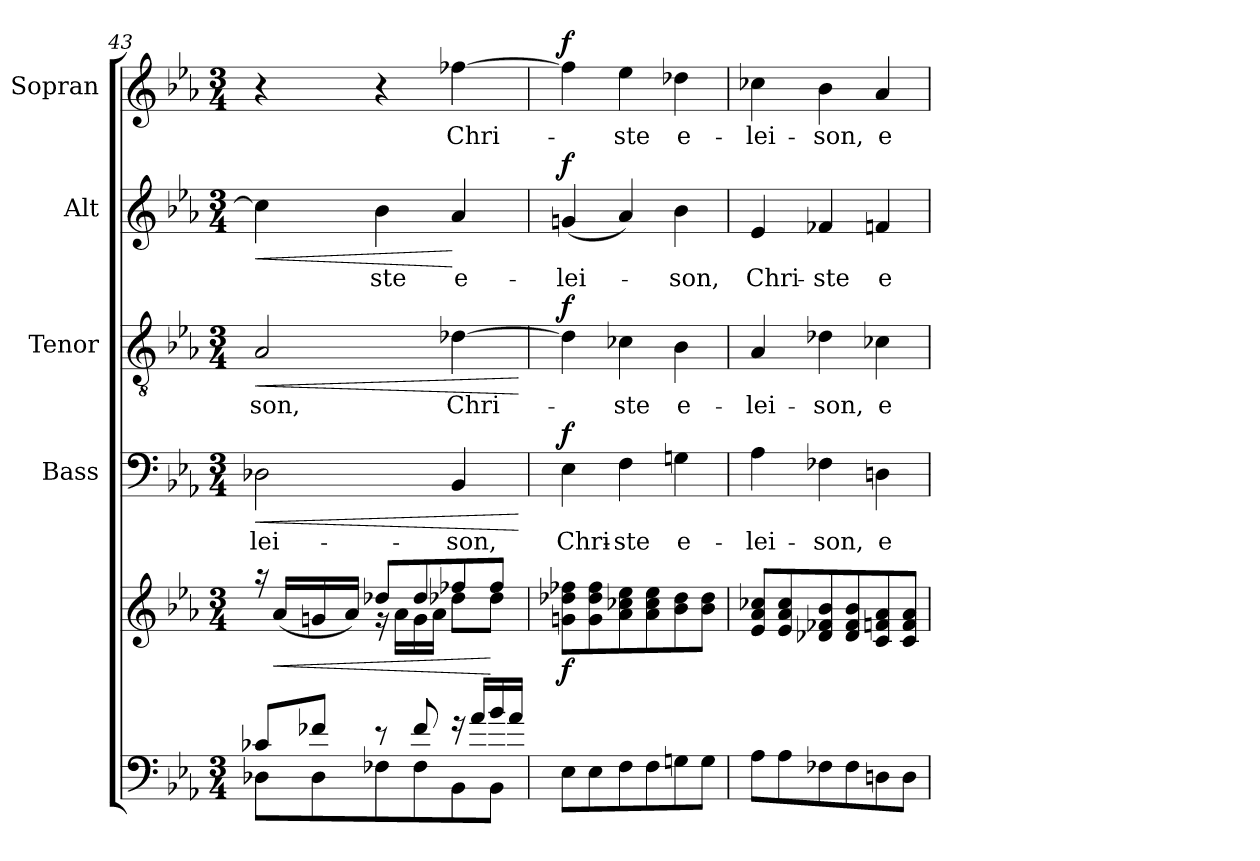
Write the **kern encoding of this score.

**kern	**kern	**dynam	**kern	**text	**dynam	**kern	**text	**dynam	**kern	**text	**dynam	**kern	**text	**dynam
*part5	*part5	*part5	*part4	*part4	*part4	*part3	*part3	*part3	*part2	*part2	*part2	*part1	*part1	*part1
*staff6	*staff5	*staff5/6	*staff4	*staff4	*staff4	*staff3	*staff3	*staff3	*staff2	*staff2	*staff2	*staff1	*staff1	*staff1
*	*	*	*I"Bass	*	*	*I"Tenor	*	*	*I"Alt	*	*	*I"Sopran	*	*
*	*	*	*I'B.	*	*	*I'T.	*	*	*I'A.	*	*	*I'S.	*	*
*clefF4	*clefG2	*	*clefF4	*	*	*clefGv2	*	*	*clefG2	*	*	*clefG2	*	*
*k[b-e-a-]	*k[b-e-a-]	*	*k[b-e-a-]	*	*	*k[b-e-a-]	*	*	*k[b-e-a-]	*	*	*k[b-e-a-]	*	*
*E-:	*E-:	*	*E-:	*	*	*E-:	*	*	*E-:	*	*	*E-:	*	*
*M3/4	*M3/4	*	*M3/4	*	*	*M3/4	*	*	*M3/4	*	*	*M3/4	*	*
=43	=43	=43	=43	=43	=43	=43	=43	=43	=43	=43	=43	=43	=43	=43
*^	*^	*	*	*	*	*	*	*	*	*	*	*	*	*
!	!	!	!	!	!	!LO:LY:b	!LO:HP:b	!	!LO:LY:b	!LO:HP:b	!	!	!LO:HP:b	!	!	!
8c-X/L	8D-X\L	16rgg	8ryy	.	2D-X\	-lei-	<	2A-/	-son,	<	4cc-\]	.	<	4r	.	.
!	!	!	!	!LO:HP:b	!	!	!	!	!	!	!	!	!	!	!	!
.	.	(>16a-/LL	.	<	.	.	.	.	.	.	.	.	.	.	.	.
8f-X/J	8D-\	16gn/	8f-X\yy	.	.	.	.	.	.	.	.	.	.	.	.	.
.	.	16a-/JJ)	.	.	.	.	.	.	.	.	.	.	.	.	.	.
!	!	!	!	!	!	!	!	!	!	!	!	!LO:LY:b	!	!	!	!
8re	8F-X\	8dd-X/L	16rf	.	.	.	.	.	.	.	4b-\	-ste	.	4r	.	.
.	.	.	16a-\LL	.	.	.	.	.	.	.	.	.	.	.	.	.
8f-/	8F-\	8dd-/	16g\	.	.	.	.	.	.	.	.	.	.	.	.	.
.	.	.	16a-\JJ	.	.	.	.	.	.	.	.	.	.	.	.	.
!	!	!	!	!	!	!LO:LY:b	!	!	!LO:LY:b	!	!	!LO:LY:b	!	!	!LO:LY:b	!
16rg	8BB-\	8ff-X/	8dd-X\L	.	4BB-/	-son,	.	[4d-X\	Chri-	.	4a-/	e-	[	[4ff-X\	Chri-	.
16a-/LL	.	.	.	.	.	.	.	.	.	.	.	.	.	.	.	.
16b-/	8BB-\J	8ff-/J	8dd-\J	[	.	.	.	.	.	.	.	.	.	.	.	.
16a-/JJ	.	.	.	.	.	.	.	.	.	.	.	.	.	.	.	.
*v	*v	*	*	*	*	*	*	*	*	*	*	*	*	*	*	*
*	*v	*v	*	*	*	*	*	*	*	*	*	*	*	*	*
.	.	.	.	.	[	.	.	[	.	.	.	.	.	.
!!LO:PB:g=z
=44	=44	=44	=44	=44	=44	=44	=44	=44	=44	=44	=44	=44	=44	=44
!	!	!LO:DY:b	!	!LO:LY:b	!LO:DY:a	!	!	!LO:DY:a	!	!LO:LY:b	!LO:DY:a	!	!	!LO:DY:a
8E-\L	8gn\ 8dd-X\ 8ff-X\L	f	4E-\	Chri-	f	4d-\]	.	f	(<4gn/	-lei-	f	4ff-\]	.	f
8E-\	8g\ 8dd-\ 8ff-\	.	.	.	.	.	.	.	.	.	.	.	.	.
!	!	!	!	!LO:LY:b	!	!	!LO:LY:b	!	!	!	!	!	!LO:LY:b	!
8F\	8a-\ 8cc-X\ 8ee-\	.	4F\	-ste	.	4c-X\	-ste	.	4a-/)	.	.	4ee-\	-ste	.
8F\	8a-\ 8cc-\ 8ee-\	.	.	.	.	.	.	.	.	.	.	.	.	.
!	!	!	!	!LO:LY:b	!	!	!LO:LY:b	!	!	!LO:LY:b	!	!	!LO:LY:b	!
8Gn\	8b-\ 8dd-\	.	4Gn\	e-	.	4B-\	e-	.	4b-\	-son,	.	4dd-X\	e-	.
8G\J	8b-\ 8dd-\J	.	.	.	.	.	.	.	.	.	.	.	.	.
=45	=45	=45	=45	=45	=45	=45	=45	=45	=45	=45	=45	=45	=45	=45
!	!	!	!	!LO:LY:b	!	!	!LO:LY:b	!	!	!LO:LY:b	!	!	!LO:LY:b	!
8A-\L	8e-/ 8a-/ 8cc-X/L	.	4A-\	-lei-	.	4A-/	-lei-	.	4e-/	Chri-	.	4cc-X\	-lei-	.
8A-\	8e-/ 8a-/ 8cc-/	.	.	.	.	.	.	.	.	.	.	.	.	.
!	!	!	!	!LO:LY:b	!	!	!LO:LY:b	!	!	!LO:LY:b	!	!	!LO:LY:b	!
8F-X\	8d-X/ 8f-X/ 8b-/	.	4F-X\	-son,	.	4d-X\	-son,	.	4f-X/	-ste	.	4b-\	-son,	.
8F-\	8d-/ 8f-/ 8b-/	.	.	.	.	.	.	.	.	.	.	.	.	.
!	!	!	!	!LO:LY:b	!	!	!LO:LY:b	!	!	!LO:LY:b	!	!	!LO:LY:b	!
8Dn\	8c/ 8fn/ 8a-/	.	4Dn\	e-	.	4c-X\	e-	.	4fn/	e-	.	4a-/	e-	.
8D\J	8c/ 8f/ 8a-/J	.	.	.	.	.	.	.	.	.	.	.	.	.
=	=	=	=	=	=	=	=	=	=	=	=	=	=	=
*-	*-	*-	*-	*-	*-	*-	*-	*-	*-	*-	*-	*-	*-	*-
